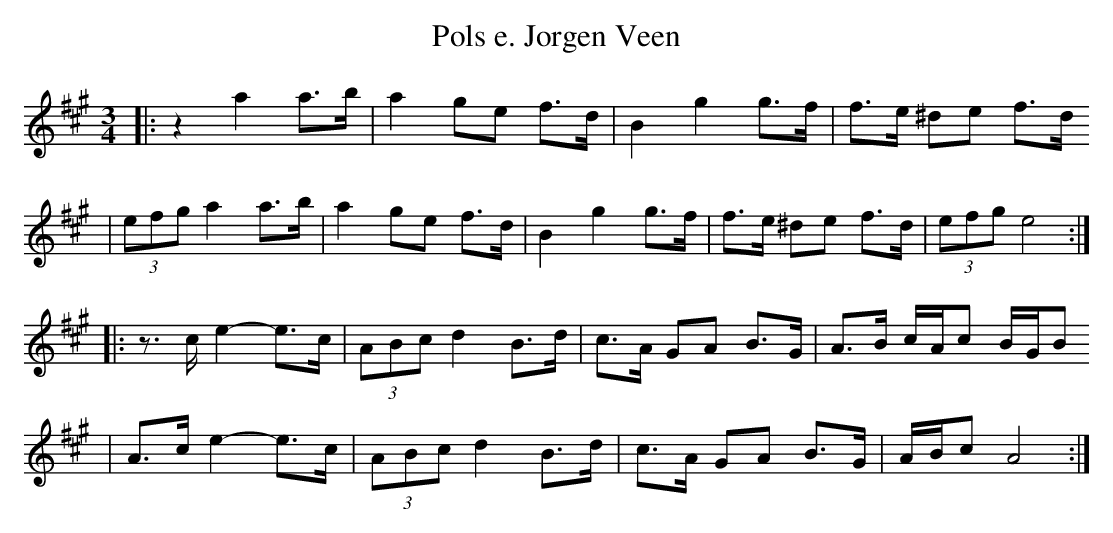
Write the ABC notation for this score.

X:1
T:Pols e. J\orgen Veen
M:3/4
L:1/8
K:A
|:   z2 a2 a>b | a2 ge f>d | B2 g2 g>f | f>e ^de f>d
| (3efg a2 a>b | a2 ge f>d | B2 g2 g>f | f>e ^de f>d | (3efg e4 :|
|: z>c e2- e>c | (3ABc d2 B>d | c>A GA B>G | A>B c/A/c B/G/B
|  A>c e2- e>c | (3ABc d2 B>d | c>A GA B>G | A/B/c A4  :|
